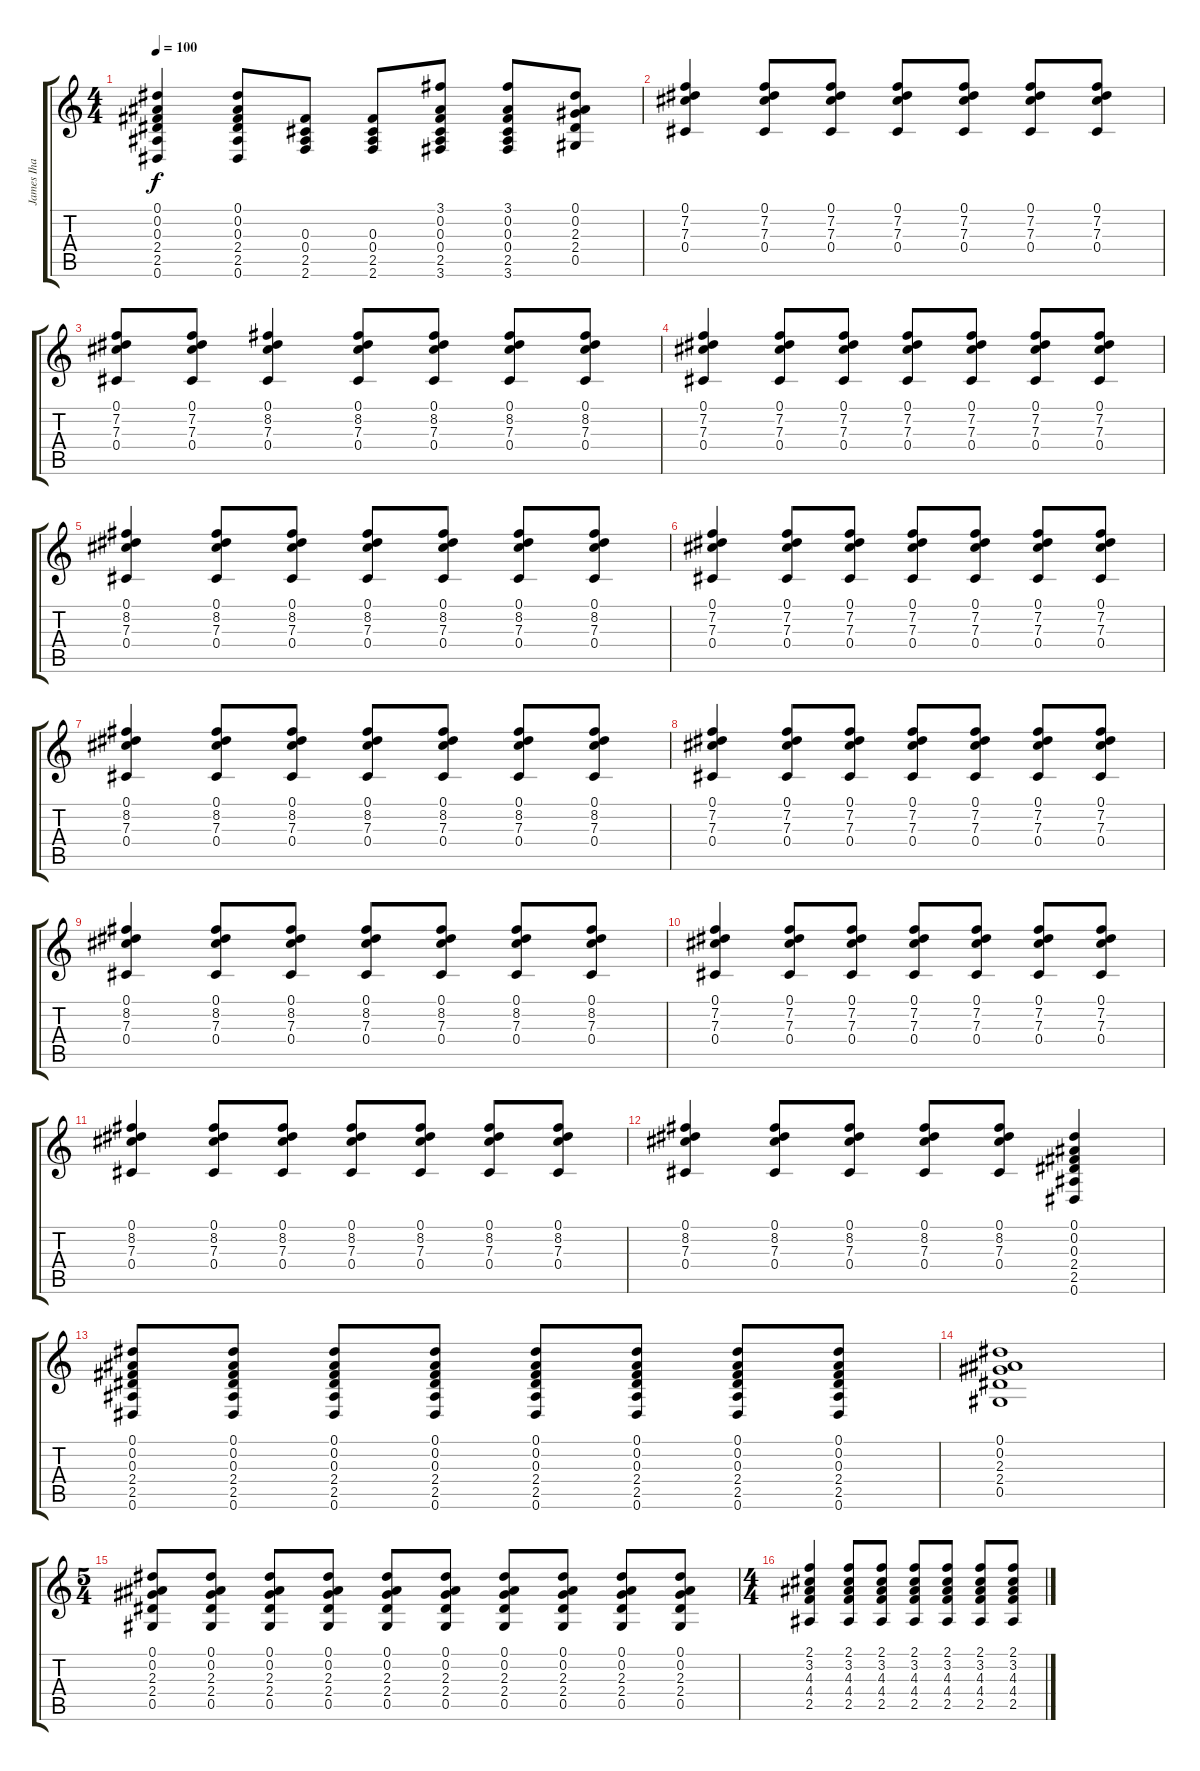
\track ("James Iha" "James Iha") {instrument electricguitarclean}
\staff {score tabs}
\tuning (Eb4 Bb3 Gb3 Db3 Ab2 Eb2) {hide}
\ts (4 4)
\tempo 100
\clef g2
\ks c
(0.1 0.2 0.3 2.4 2.5 0.6).4{dy f} (0.1 0.2 0.3 2.4 2.5 0.6).8 (0.3 0.4 2.5 2.6).8 (0.3 0.4 2.5 2.6).8 (3.1 0.2 0.3 0.4 2.5 3.6).8 (3.1 0.2 0.3 0.4 2.5 3.6).8 (0.1 0.2 2.3 2.4 0.5).8 |
(0.1 7.2 7.3 0.4).4 (0.1 7.2 7.3 0.4).8 (0.1 7.2 7.3 0.4).8 (0.1 7.2 7.3 0.4).8 (0.1 7.2 7.3 0.4).8 (0.1 7.2 7.3 0.4).8 (0.1 7.2 7.3 0.4).8 |
(0.1 7.2 7.3 0.4).8 (0.1 7.2 7.3 0.4).8 (0.1 8.2 7.3 0.4).4 (0.1 8.2 7.3 0.4).8 (0.1 8.2 7.3 0.4).8 (0.1 8.2 7.3 0.4).8 (0.1 8.2 7.3 0.4).8 |
(0.1 7.2 7.3 0.4).4 (0.1 7.2 7.3 0.4).8 (0.1 7.2 7.3 0.4).8 (0.1 7.2 7.3 0.4).8 (0.1 7.2 7.3 0.4).8 (0.1 7.2 7.3 0.4).8 (0.1 7.2 7.3 0.4).8 |
(0.1 8.2 7.3 0.4).4 (0.1 8.2 7.3 0.4).8 (0.1 8.2 7.3 0.4).8 (0.1 8.2 7.3 0.4).8 (0.1 8.2 7.3 0.4).8 (0.1 8.2 7.3 0.4).8 (0.1 8.2 7.3 0.4).8 |
(0.1 7.2 7.3 0.4).4 (0.1 7.2 7.3 0.4).8 (0.1 7.2 7.3 0.4).8 (0.1 7.2 7.3 0.4).8 (0.1 7.2 7.3 0.4).8 (0.1 7.2 7.3 0.4).8 (0.1 7.2 7.3 0.4).8 |
(0.1 8.2 7.3 0.4).4 (0.1 8.2 7.3 0.4).8 (0.1 8.2 7.3 0.4).8 (0.1 8.2 7.3 0.4).8 (0.1 8.2 7.3 0.4).8 (0.1 8.2 7.3 0.4).8 (0.1 8.2 7.3 0.4).8 |
(0.1 7.2 7.3 0.4).4 (0.1 7.2 7.3 0.4).8 (0.1 7.2 7.3 0.4).8 (0.1 7.2 7.3 0.4).8 (0.1 7.2 7.3 0.4).8 (0.1 7.2 7.3 0.4).8 (0.1 7.2 7.3 0.4).8 |
(0.1 8.2 7.3 0.4).4 (0.1 8.2 7.3 0.4).8 (0.1 8.2 7.3 0.4).8 (0.1 8.2 7.3 0.4).8 (0.1 8.2 7.3 0.4).8 (0.1 8.2 7.3 0.4).8 (0.1 8.2 7.3 0.4).8 |
(0.1 7.2 7.3 0.4).4 (0.1 7.2 7.3 0.4).8 (0.1 7.2 7.3 0.4).8 (0.1 7.2 7.3 0.4).8 (0.1 7.2 7.3 0.4).8 (0.1 7.2 7.3 0.4).8 (0.1 7.2 7.3 0.4).8 |
(0.1 8.2 7.3 0.4).4 (0.1 8.2 7.3 0.4).8 (0.1 8.2 7.3 0.4).8 (0.1 8.2 7.3 0.4).8 (0.1 8.2 7.3 0.4).8 (0.1 8.2 7.3 0.4).8 (0.1 8.2 7.3 0.4).8 |
(0.1 8.2 7.3 0.4).4 (0.1 8.2 7.3 0.4).8 (0.1 8.2 7.3 0.4).8 (0.1 8.2 7.3 0.4).8 (0.1 8.2 7.3 0.4).8 (0.1 0.2 0.3 2.4 2.5 0.6).4 |
(0.1 0.2 0.3 2.4 2.5 0.6).8 (0.1 0.2 0.3 2.4 2.5 0.6).8 (0.1 0.2 0.3 2.4 2.5 0.6).8 (0.1 0.2 0.3 2.4 2.5 0.6).8 (0.1 0.2 0.3 2.4 2.5 0.6).8 (0.1 0.2 0.3 2.4 2.5 0.6).8 (0.1 0.2 0.3 2.4 2.5 0.6).8 (0.1 0.2 0.3 2.4 2.5 0.6).8 |
(0.1 0.2 2.3 2.4 0.5).1 |
\ts (5 4)
(0.1 0.2 2.3 2.4 0.5).8 (0.1 0.2 2.3 2.4 0.5).8 (0.1 0.2 2.3 2.4 0.5).8 (0.1 0.2 2.3 2.4 0.5).8 (0.1 0.2 2.3 2.4 0.5).8 (0.1 0.2 2.3 2.4 0.5).8 (0.1 0.2 2.3 2.4 0.5).8 (0.1 0.2 2.3 2.4 0.5).8 (0.1 0.2 2.3 2.4 0.5).8 (0.1 0.2 2.3 2.4 0.5).8 |
\ts (4 4)
(2.1 3.2 4.3 4.4 2.5).4 (2.1 3.2 4.3 4.4 2.5).8 (2.1 3.2 4.3 4.4 2.5).8 (2.1 3.2 4.3 4.4 2.5).8 (2.1 3.2 4.3 4.4 2.5).8 (2.1 3.2 4.3 4.4 2.5).8 (2.1 3.2 4.3 4.4 2.5).8
